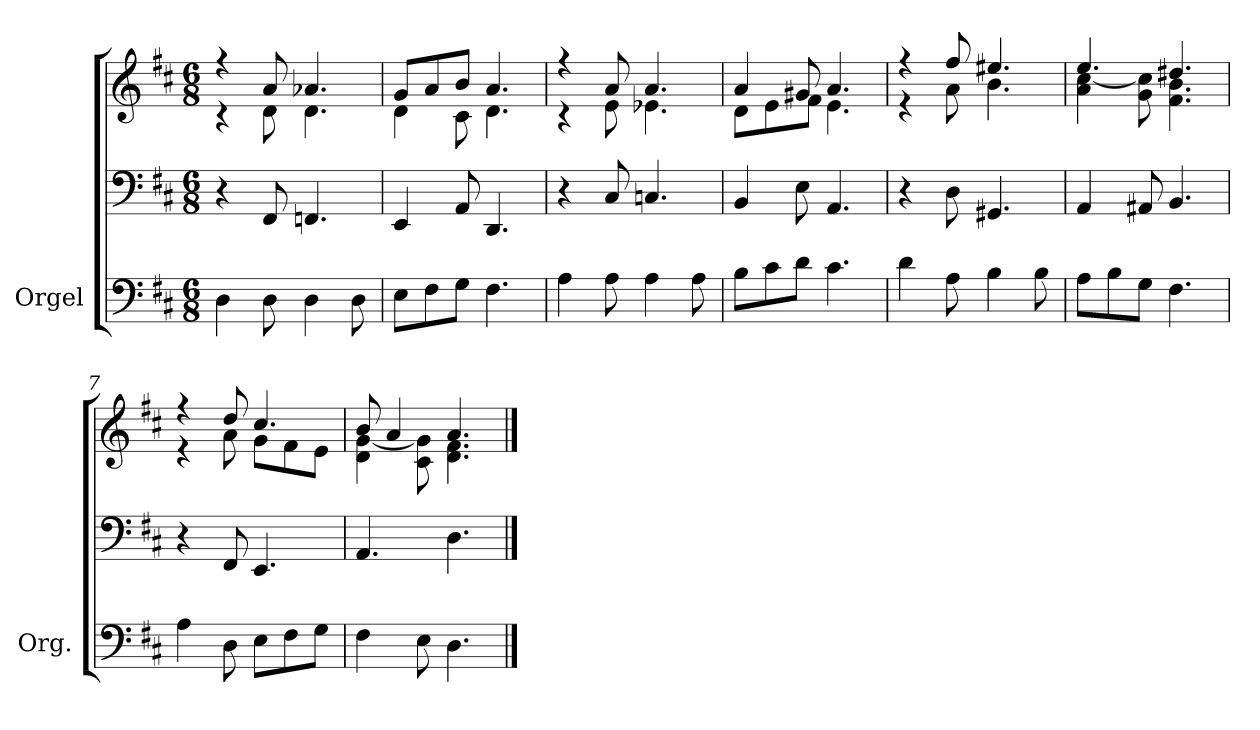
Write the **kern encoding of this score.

**kern	**kern	**kern
*part1	*part1	*part1
*staff3	*staff2	*staff1
*I"Orgel	*	*
*I'Org.	*	*
*clefF4	*clefF4	*clefG2
*k[f#c#]	*k[f#c#]	*k[f#c#]
*M6/8	*M6/8	*M6/8
=1	=1	=1
*	*	*^
4D\	4r	4r	4r
8D\	8FF#/	8a/	8d\
4D\	4.FFn/	4.a-X/	4.d\
8D\	.	.	.
=2	=2	=2	=2
8E\L	4EE/	8g/L	4d\
8F#\	.	8a/	.
8G\J	8AA/	8b/J	8c#\
4.F#\	4.DD/	4.a/	4.d\
=3	=3	=3	=3
4A\	4r	4r	4r
8A\	8C#/	8a/	8e\
4A\	4.Cn/	4.a/	4.e-X\
8A\	.	.	.
=4	=4	=4	=4
8B\L	4BB/	4a/	8d\L
8c#\	.	.	8e\
8d\J	8E\	8g#X/	8f#\J
4.c#\	4.AA/	4.a/	4.e\
=5	=5	=5	=5
4d\	4r	4r	4r
8A\	8D\	8ff#/	8a\
4B\	4.GG#X/	4.ee#X/	4.b\
8B\	.	.	.
=6	=6	=6	=6
8A\L	4AA/	4.ee/	4a\ [4cc#\
8B\	.	.	.
8G\J	8AA#X/	.	8g\ 8cc#\]
4.F#\	4.BB/	4.dd#X/	4.f#\ 4.b\
!!LO:LB:g=z	!!
=7	=7	=7	=7
4A\	4r	4r	4r
8D\	8FF#/	8dd/	8a\
8E\L	4.EE/	4.cc#/	8g\L
8F#\	.	.	8f#\
8G\J	.	.	8e\J
=8	=8	=8	=8
4F#\	4.AA/	8b/	4d\ [4g\
.	.	4a/	.
8E\	.	.	8c#\ 8g\]
4.D\	4.D\	4.a/	4.d\ 4.f#\
*	*	*v	*v
==	==	==
*-	*-	*-
